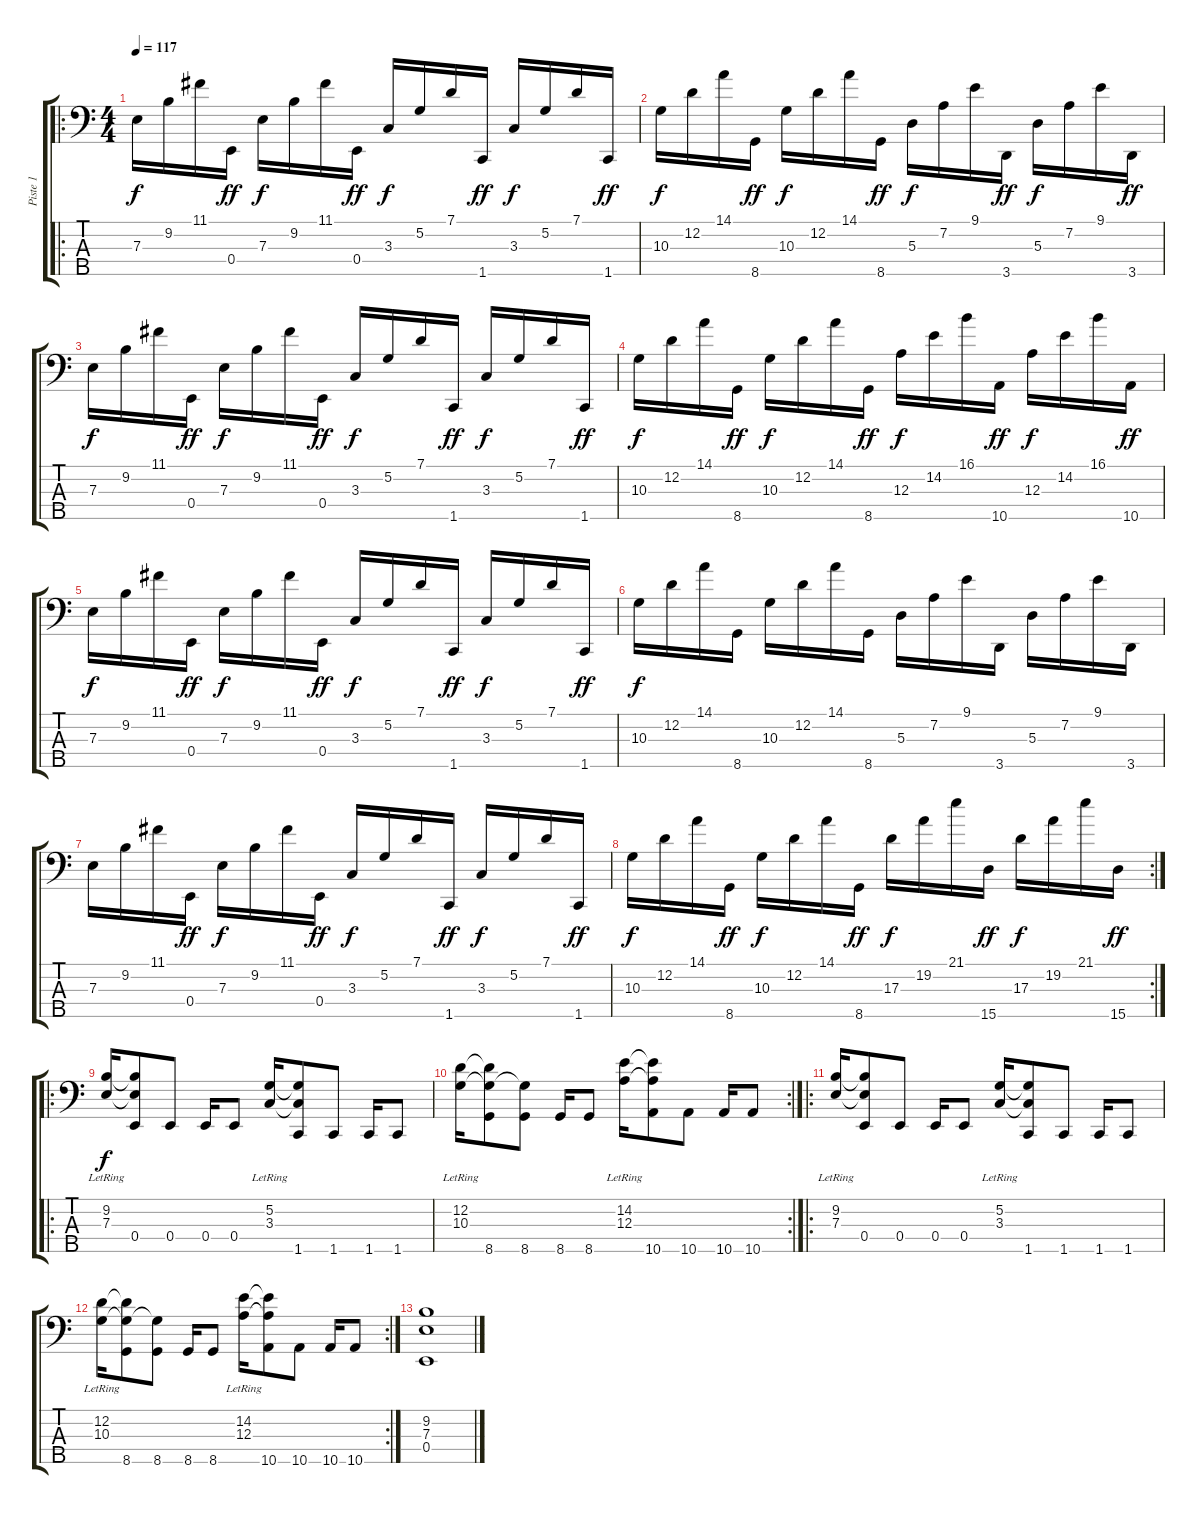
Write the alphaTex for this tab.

\track ("Piste 1" "Piste 1") {instrument slapbass1}
\staff {score tabs}
\tuning (G2 D2 A1 E1 B0) {hide}
\ro
\ts (4 4)
\tempo 117
\clef f4
\ks c
7.3.16{dy f instrument electricbassfinger} 9.2.16 11.1.16 0.4.16{dy ff} 7.3.16{dy f} 9.2.16 11.1.16 0.4.16{dy ff} 3.3.16{dy f} 5.2.16 7.1.16 1.5.16{dy ff} 3.3.16{dy f} 5.2.16 7.1.16 1.5.16{dy ff} |
10.3.16{dy f} 12.2.16 14.1.16 8.5.16{dy ff} 10.3.16{dy f} 12.2.16 14.1.16 8.5.16{dy ff} 5.3.16{dy f} 7.2.16 9.1.16 3.5.16{dy ff} 5.3.16{dy f} 7.2.16 9.1.16 3.5.16{dy ff} |
7.3.16{dy f instrument electricbassfinger} 9.2.16 11.1.16 0.4.16{dy ff} 7.3.16{dy f} 9.2.16 11.1.16 0.4.16{dy ff} 3.3.16{dy f} 5.2.16 7.1.16 1.5.16{dy ff} 3.3.16{dy f} 5.2.16 7.1.16 1.5.16{dy ff} |
10.3.16{dy f} 12.2.16 14.1.16 8.5.16{dy ff} 10.3.16{dy f} 12.2.16 14.1.16 8.5.16{dy ff} 12.3.16{dy f} 14.2.16 16.1.16 10.5.16{dy ff} 12.3.16{dy f} 14.2.16 16.1.16 10.5.16{dy ff} |
7.3.16{dy f instrument electricbassfinger} 9.2.16 11.1.16 0.4.16{dy ff} 7.3.16{dy f} 9.2.16 11.1.16 0.4.16{dy ff} 3.3.16{dy f} 5.2.16 7.1.16 1.5.16{dy ff} 3.3.16{dy f} 5.2.16 7.1.16 1.5.16{dy ff} |
10.3.16{dy f} 12.2.16 14.1.16 8.5.16 10.3.16 12.2.16 14.1.16 8.5.16 5.3.16 7.2.16 9.1.16 3.5.16 5.3.16 7.2.16 9.1.16 3.5.16 |
7.3.16{instrument electricbassfinger} 9.2.16 11.1.16 0.4.16{dy ff} 7.3.16{dy f} 9.2.16 11.1.16 0.4.16{dy ff} 3.3.16{dy f} 5.2.16 7.1.16 1.5.16{dy ff} 3.3.16{dy f} 5.2.16 7.1.16 1.5.16{dy ff} |
\rc 2
10.3.16{dy f} 12.2.16 14.1.16 8.5.16{dy ff} 10.3.16{dy f} 12.2.16 14.1.16 8.5.16{dy ff} 17.3.16{dy f} 19.2.16 21.1.16 15.5.16{dy ff} 17.3.16{dy f} 19.2.16 21.1.16 15.5.16{dy ff} |
\ro
(9.2{lr} 7.3{lr}).16{dy f instrument slapbass1} (9.2{t} 7.3{t} 0.4).8 0.4.8 0.4.16 0.4.8 (5.2{lr} 3.3{lr}).16 (5.2{t} 3.3{t} 1.5).8 1.5.8 1.5.16 1.5.8 |
\rc 2
(12.2{lr} 10.3{lr}).16 (12.2{t} 10.3{t} 8.5).8 (10.3{t} 8.5).8 8.5.16 8.5.8 (14.2{lr} 12.3{lr}).16 (14.2{t} 12.3{t} 10.5).8 10.5.8 10.5.16 10.5.8 |
\ro
(9.2{lr} 7.3{lr}).16{instrument slapbass1} (9.2{t} 7.3{t} 0.4).8 0.4.8 0.4.16 0.4.8 (5.2{lr} 3.3{lr}).16 (5.2{t} 3.3{t} 1.5).8 1.5.8 1.5.16 1.5.8 |
\rc 2
(12.2{lr} 10.3{lr}).16 (12.2{t} 10.3{t} 8.5).8 (10.3{t} 8.5).8 8.5.16 8.5.8 (14.2{lr} 12.3{lr}).16 (14.2{t} 12.3{t} 10.5).8 10.5.8 10.5.16 10.5.8 |
(9.2 7.3 0.4).1
